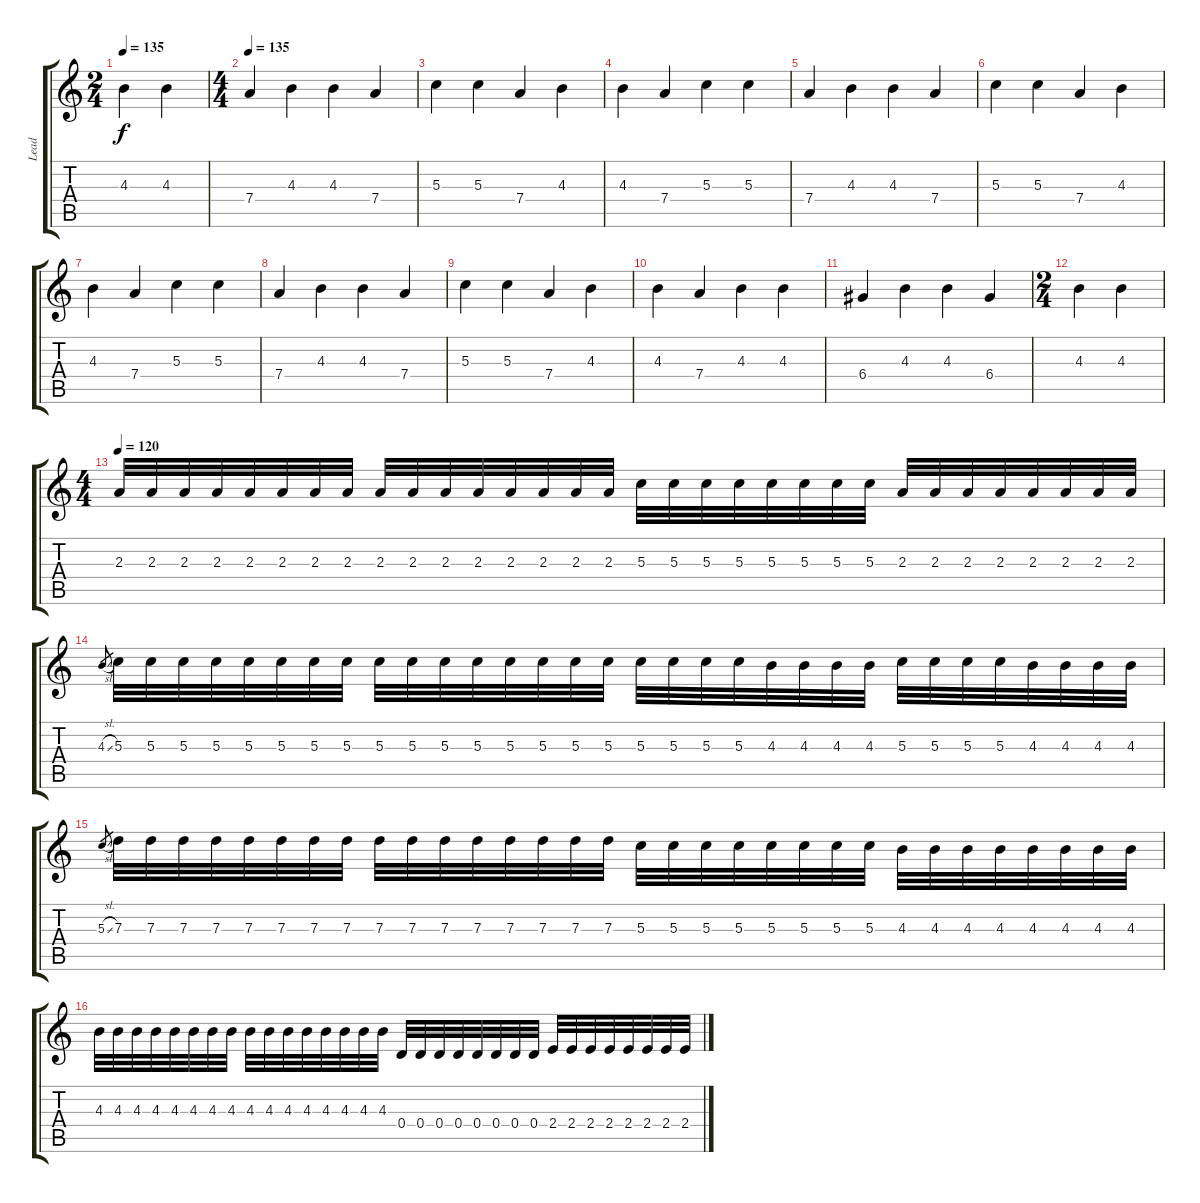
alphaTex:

\track ("Lead" "Lead") {instrument distortionguitar}
\staff {score tabs}
\tuning (E4 B3 G3 D3 A2 E2) {hide}
\ts (2 4)
\tempo 135
\clef g2
\ks c
4.3.4{dy f} 4.3.4 |
\ts (4 4)
\tempo 135
7.4.4 4.3.4 4.3.4 7.4.4 |
5.3.4 5.3.4 7.4.4 4.3.4 |
4.3.4 7.4.4 5.3.4 5.3.4 |
7.4.4 4.3.4 4.3.4 7.4.4 |
5.3.4 5.3.4 7.4.4 4.3.4 |
4.3.4 7.4.4 5.3.4 5.3.4 |
7.4.4 4.3.4 4.3.4 7.4.4 |
5.3.4 5.3.4 7.4.4 4.3.4 |
4.3.4 7.4.4 4.3.4 4.3.4 |
6.4.4 4.3.4 4.3.4 6.4.4 |
\ts (2 4)
4.3.4 4.3.4 |
\ts (4 4)
\tempo 120
2.3.32 2.3.32 2.3.32 2.3.32 2.3.32 2.3.32 2.3.32 2.3.32 2.3.32 2.3.32 2.3.32 2.3.32 2.3.32 2.3.32 2.3.32 2.3.32 5.3.32 5.3.32 5.3.32 5.3.32 5.3.32 5.3.32 5.3.32 5.3.32 2.3.32 2.3.32 2.3.32 2.3.32 2.3.32 2.3.32 2.3.32 2.3.32 |
4.3{sl}.8{gr} 5.3.32 5.3.32 5.3.32 5.3.32 5.3.32 5.3.32 5.3.32 5.3.32 5.3.32 5.3.32 5.3.32 5.3.32 5.3.32 5.3.32 5.3.32 5.3.32 5.3.32 5.3.32 5.3.32 5.3.32 4.3.32 4.3.32 4.3.32 4.3.32 5.3.32 5.3.32 5.3.32 5.3.32 4.3.32 4.3.32 4.3.32 4.3.32 |
5.3{sl}.8{gr} 7.3.32 7.3.32 7.3.32 7.3.32 7.3.32 7.3.32 7.3.32 7.3.32 7.3.32 7.3.32 7.3.32 7.3.32 7.3.32 7.3.32 7.3.32 7.3.32 5.3.32 5.3.32 5.3.32 5.3.32 5.3.32 5.3.32 5.3.32 5.3.32 4.3.32 4.3.32 4.3.32 4.3.32 4.3.32 4.3.32 4.3.32 4.3.32 |
4.3.32 4.3.32 4.3.32 4.3.32 4.3.32 4.3.32 4.3.32 4.3.32 4.3.32 4.3.32 4.3.32 4.3.32 4.3.32 4.3.32 4.3.32 4.3.32 0.4.32 0.4.32 0.4.32 0.4.32 0.4.32 0.4.32 0.4.32 0.4.32 2.4.32 2.4.32 2.4.32 2.4.32 2.4.32 2.4.32 2.4.32 2.4.32
